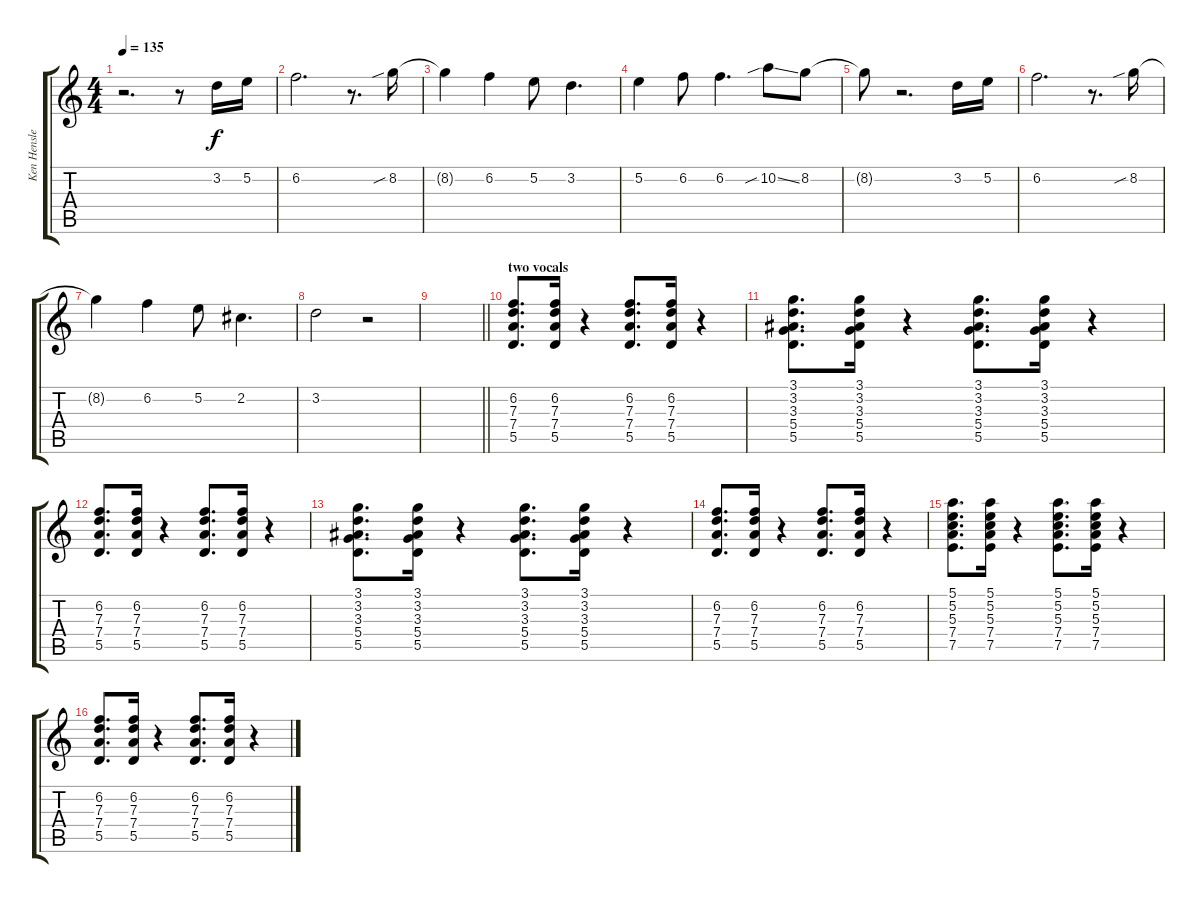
\track ("Ken Hensley (guitar1)" "Ken Hensle") {instrument overdrivenguitar}
\staff {score tabs}
\tuning (E4 B3 G3 D3 A2 E2) {hide}
\ts (4 4)
\tempo 135
\clef g2
\ks c
r.2{d dy f} r.8 3.2.16 5.2.16 |
6.2.2{d} r.8{d} 8.2{sib}.16 |
8.2{t}.4 6.2.4 5.2.8 3.2.4{d} |
5.2.4 6.2.8 6.2.4{d} 10.2{sib ss}.8 8.2.8 |
8.2{t}.8 r.2{d} 3.2.16 5.2.16 |
6.2.2{d} r.8{d} 8.2{sib}.16 |
8.2{t}.4 6.2.4 5.2.8 2.2.4{d} |
3.2.2 r.2 |
\barLineRight lightlight
|
\section ("" "two vocals")
(6.2 7.3 7.4 5.5).8{d} (6.2 7.3 7.4 5.5).16 r.4 (6.2 7.3 7.4 5.5).8{d} (6.2 7.3 7.4 5.5).16 r.4 |
(3.1 3.2 3.3 5.4 5.5).8{d} (3.1 3.2 3.3 5.4 5.5).16 r.4 (3.1 3.2 3.3 5.4 5.5).8{d} (3.1 3.2 3.3 5.4 5.5).16 r.4 |
(6.2 7.3 7.4 5.5).8{d} (6.2 7.3 7.4 5.5).16 r.4 (6.2 7.3 7.4 5.5).8{d} (6.2 7.3 7.4 5.5).16 r.4 |
(3.1 3.2 3.3 5.4 5.5).8{d} (3.1 3.2 3.3 5.4 5.5).16 r.4 (3.1 3.2 3.3 5.4 5.5).8{d} (3.1 3.2 3.3 5.4 5.5).16 r.4 |
(6.2 7.3 7.4 5.5).8{d} (6.2 7.3 7.4 5.5).16 r.4 (6.2 7.3 7.4 5.5).8{d} (6.2 7.3 7.4 5.5).16 r.4 |
(5.1 5.2 5.3 7.4 7.5).8{d} (5.1 5.2 5.3 7.4 7.5).16 r.4 (5.1 5.2 5.3 7.4 7.5).8{d} (5.1 5.2 5.3 7.4 7.5).16 r.4 |
(6.2 7.3 7.4 5.5).8{d} (6.2 7.3 7.4 5.5).16 r.4 (6.2 7.3 7.4 5.5).8{d} (6.2 7.3 7.4 5.5).16 r.4
